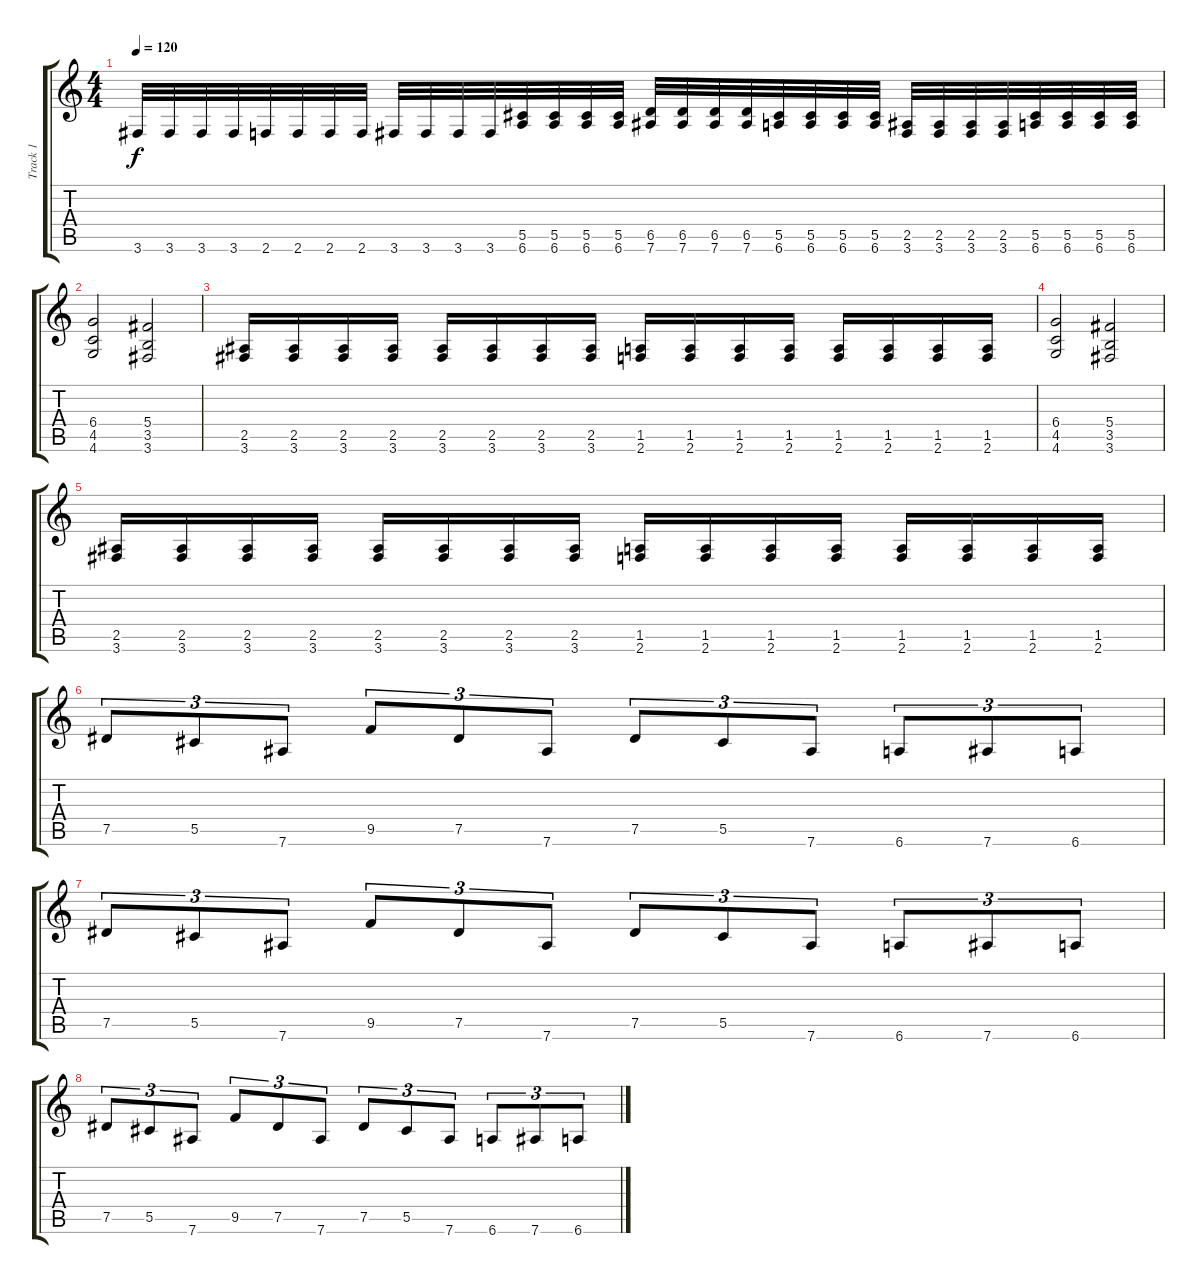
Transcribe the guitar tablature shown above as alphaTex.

\track ("Track 1" "Track 1") {instrument distortionguitar}
\staff {score tabs}
\tuning (Eb4 Bb3 Gb3 Db3 Ab2 Eb2) {hide}
\ts (4 4)
\tempo 120
\clef g2
\ks c
3.6.32{dy f} 3.6.32 3.6.32 3.6.32 2.6.32 2.6.32 2.6.32 2.6.32 3.6.32 3.6.32 3.6.32 3.6.32 (5.5 6.6).32 (5.5 6.6).32 (5.5 6.6).32 (5.5 6.6).32 (6.5 7.6).32 (6.5 7.6).32 (6.5 7.6).32 (6.5 7.6).32 (5.5 6.6).32 (5.5 6.6).32 (5.5 6.6).32 (5.5 6.6).32 (2.5 3.6).32 (2.5 3.6).32 (2.5 3.6).32 (2.5 3.6).32 (5.5 6.6).32 (5.5 6.6).32 (5.5 6.6).32 (5.5 6.6).32 |
(6.4 4.5 4.6).2 (5.4 3.5 3.6).2 |
(2.5 3.6).16 (2.5 3.6).16 (2.5 3.6).16 (2.5 3.6).16 (2.5 3.6).16 (2.5 3.6).16 (2.5 3.6).16 (2.5 3.6).16 (1.5 2.6).16 (1.5 2.6).16 (1.5 2.6).16 (1.5 2.6).16 (1.5 2.6).16 (1.5 2.6).16 (1.5 2.6).16 (1.5 2.6).16 |
(6.4 4.5 4.6).2 (5.4 3.5 3.6).2 |
(2.5 3.6).16 (2.5 3.6).16 (2.5 3.6).16 (2.5 3.6).16 (2.5 3.6).16 (2.5 3.6).16 (2.5 3.6).16 (2.5 3.6).16 (1.5 2.6).16 (1.5 2.6).16 (1.5 2.6).16 (1.5 2.6).16 (1.5 2.6).16 (1.5 2.6).16 (1.5 2.6).16 (1.5 2.6).16 |
7.5.8{tu (3 2)} 5.5.8{tu (3 2)} 7.6.8{tu (3 2)} 9.5.8{tu (3 2)} 7.5.8{tu (3 2)} 7.6.8{tu (3 2)} 7.5.8{tu (3 2)} 5.5.8{tu (3 2)} 7.6.8{tu (3 2)} 6.6.8{tu (3 2)} 7.6.8{tu (3 2)} 6.6.8{tu (3 2)} |
7.5.8{tu (3 2)} 5.5.8{tu (3 2)} 7.6.8{tu (3 2)} 9.5.8{tu (3 2)} 7.5.8{tu (3 2)} 7.6.8{tu (3 2)} 7.5.8{tu (3 2)} 5.5.8{tu (3 2)} 7.6.8{tu (3 2)} 6.6.8{tu (3 2)} 7.6.8{tu (3 2)} 6.6.8{tu (3 2)} |
7.5.8{tu (3 2)} 5.5.8{tu (3 2)} 7.6.8{tu (3 2)} 9.5.8{tu (3 2)} 7.5.8{tu (3 2)} 7.6.8{tu (3 2)} 7.5.8{tu (3 2)} 5.5.8{tu (3 2)} 7.6.8{tu (3 2)} 6.6.8{tu (3 2)} 7.6.8{tu (3 2)} 6.6.8{tu (3 2)}
